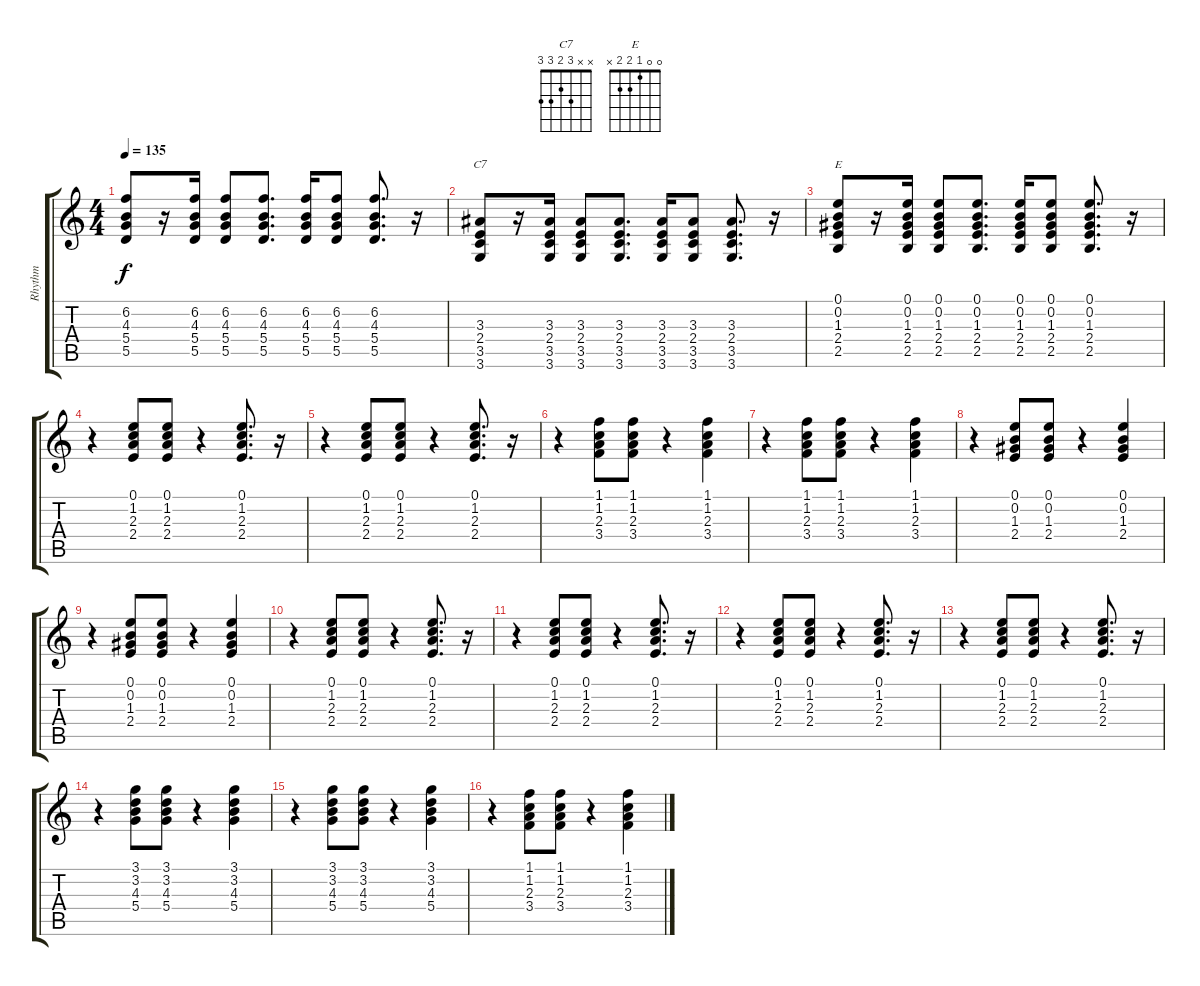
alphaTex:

\track ("Rhythm" "Rhythm") {instrument electricguitarclean}
\staff {score tabs}
\tuning (E4 B3 G3 D3 A2 E2) {hide}
\chord ("C7" x x 3 2 3 3)
\chord ("E" 0 0 1 2 2 x)
\ts (4 4)
\tempo 135
\clef g2
\ks c
(6.2 4.3 5.4 5.5).8{dy f} r.16 (6.2 4.3 5.4 5.5).16 (6.2 4.3 5.4 5.5).8 (6.2 4.3 5.4 5.5).8{d} (6.2 4.3 5.4 5.5).16 (6.2 4.3 5.4 5.5).8 (6.2 4.3 5.4 5.5).8{d} r.16 |
(3.3 2.4 3.5 3.6).8{ch "C7"} r.16 (3.3 2.4 3.5 3.6).16 (3.3 2.4 3.5 3.6).8 (3.3 2.4 3.5 3.6).8{d} (3.3 2.4 3.5 3.6).16 (3.3 2.4 3.5 3.6).8 (3.3 2.4 3.5 3.6).8{d} r.16 |
(0.1 0.2 1.3 2.4 2.5).8{ch "E"} r.16 (0.1 0.2 1.3 2.4 2.5).16 (0.1 0.2 1.3 2.4 2.5).8 (0.1 0.2 1.3 2.4 2.5).8{d} (0.1 0.2 1.3 2.4 2.5).16 (0.1 0.2 1.3 2.4 2.5).8 (0.1 0.2 1.3 2.4 2.5).8{d} r.16 |
r.4 (0.1 1.2 2.3 2.4).8 (0.1 1.2 2.3 2.4).8 r.4 (0.1 1.2 2.3 2.4).8{d} r.16 |
r.4 (0.1 1.2 2.3 2.4).8 (0.1 1.2 2.3 2.4).8 r.4 (0.1 1.2 2.3 2.4).8{d} r.16 |
r.4 (1.1 1.2 2.3 3.4).8 (1.1 1.2 2.3 3.4).8 r.4 (1.1 1.2 2.3 3.4).4 |
r.4 (1.1 1.2 2.3 3.4).8 (1.1 1.2 2.3 3.4).8 r.4 (1.1 1.2 2.3 3.4).4 |
r.4 (0.1 0.2 1.3 2.4).8 (0.1 0.2 1.3 2.4).8 r.4 (0.1 0.2 1.3 2.4).4 |
r.4 (0.1 0.2 1.3 2.4).8 (0.1 0.2 1.3 2.4).8 r.4 (0.1 0.2 1.3 2.4).4 |
r.4 (0.1 1.2 2.3 2.4).8 (0.1 1.2 2.3 2.4).8 r.4 (0.1 1.2 2.3 2.4).8{d} r.16 |
r.4 (0.1 1.2 2.3 2.4).8 (0.1 1.2 2.3 2.4).8 r.4 (0.1 1.2 2.3 2.4).8{d} r.16 |
r.4 (0.1 1.2 2.3 2.4).8 (0.1 1.2 2.3 2.4).8 r.4 (0.1 1.2 2.3 2.4).8{d} r.16 |
r.4 (0.1 1.2 2.3 2.4).8 (0.1 1.2 2.3 2.4).8 r.4 (0.1 1.2 2.3 2.4).8{d} r.16 |
r.4 (3.1 3.2 4.3 5.4).8 (3.1 3.2 4.3 5.4).8 r.4 (3.1 3.2 4.3 5.4).4 |
r.4 (3.1 3.2 4.3 5.4).8 (3.1 3.2 4.3 5.4).8 r.4 (3.1 3.2 4.3 5.4).4 |
r.4 (1.1 1.2 2.3 3.4).8 (1.1 1.2 2.3 3.4).8 r.4 (1.1 1.2 2.3 3.4).4
